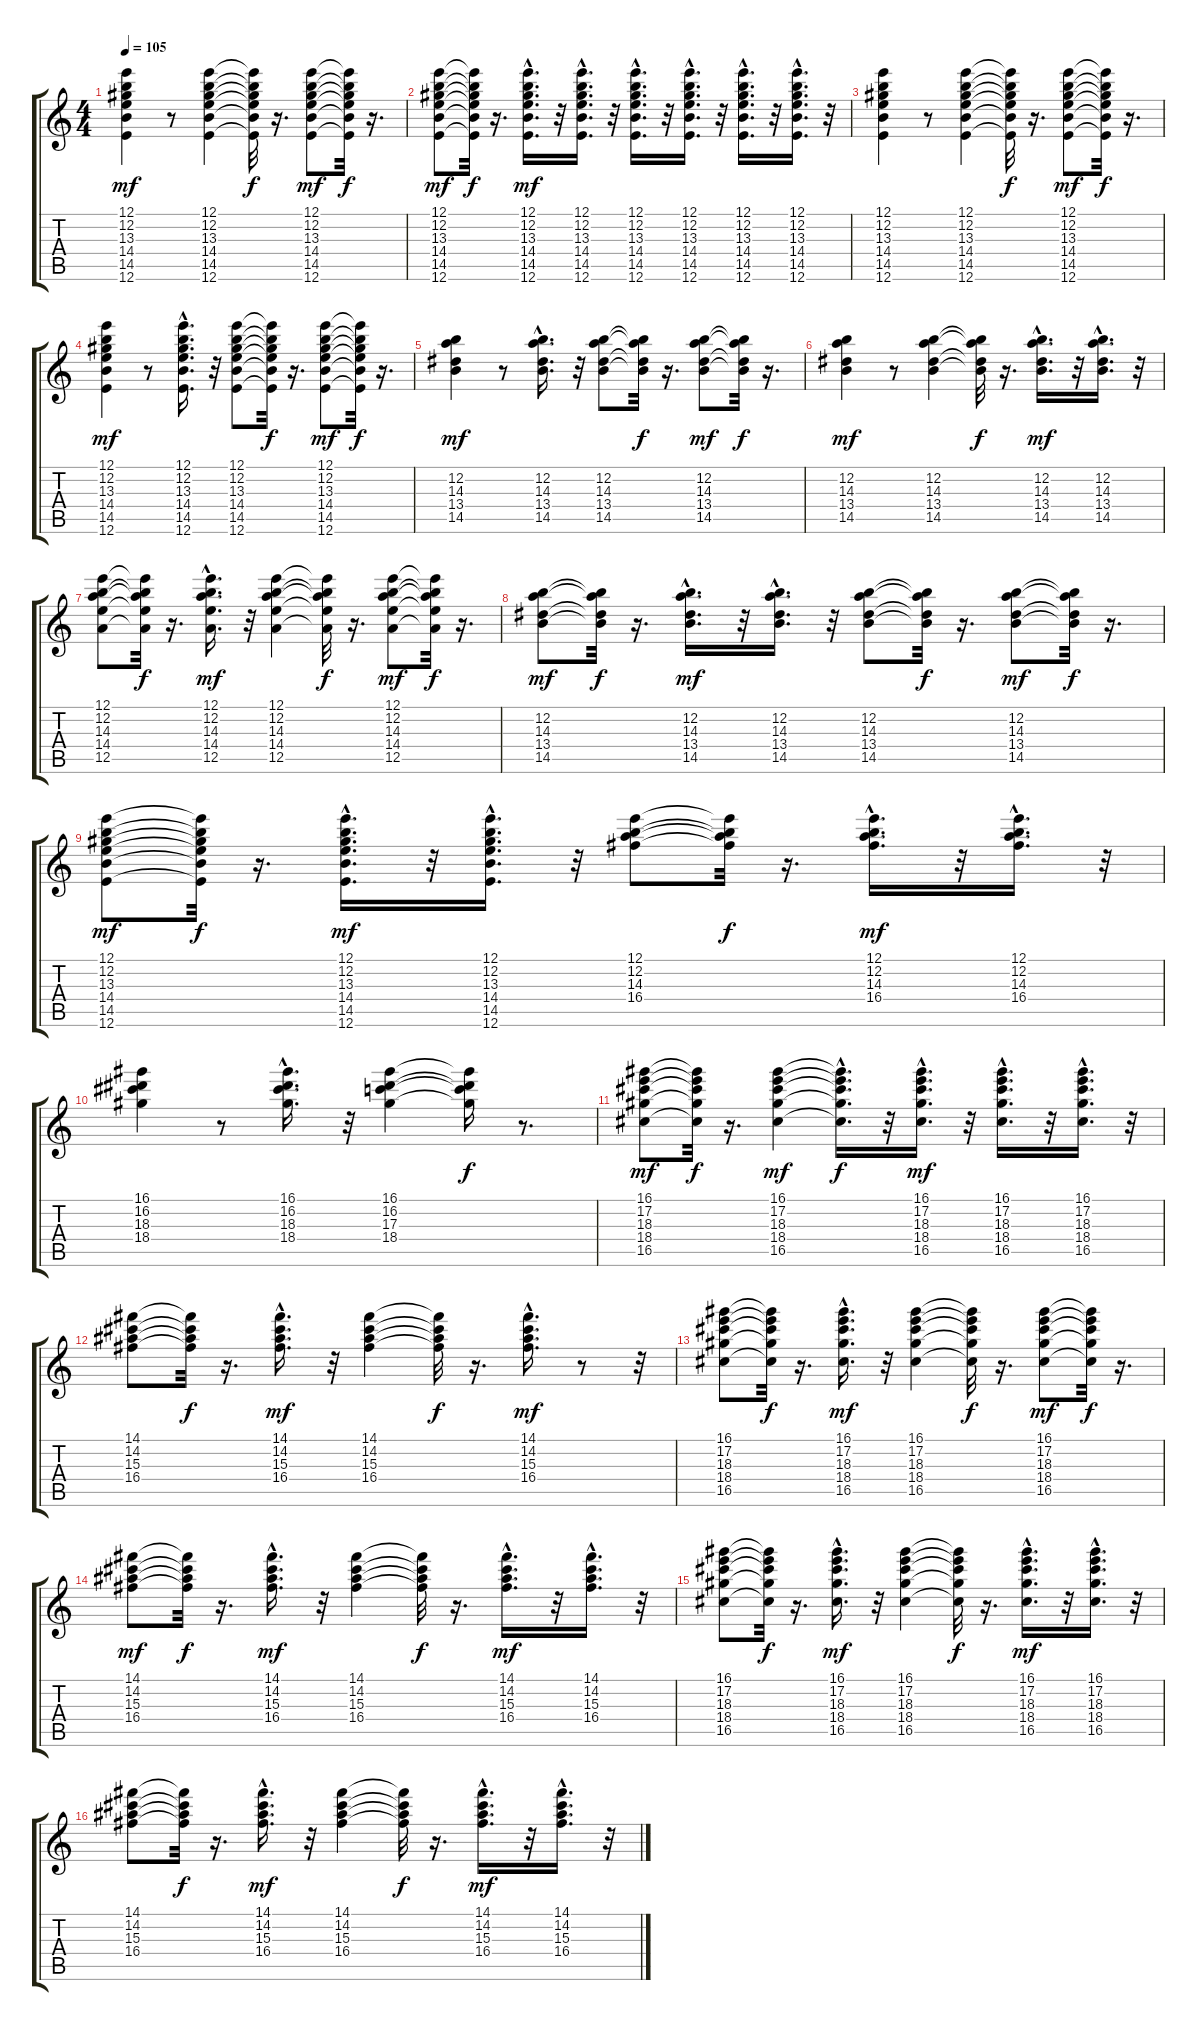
\track "" {instrument acousticguitarnylon}
\staff {score tabs}
\tuning (E4 B3 G3 D3 A2 E2) {hide}
\ts (4 4)
\tempo 105
\clef g2
\ks c
(12.1 12.2 13.3 14.4 14.5 12.6).4{dy mf} r.8 (12.1 12.2 13.3 14.4 14.5 12.6).4 (12.1{t} 12.2{t} 13.3{t} 14.4{t} 14.5{t} 12.6{t}).32{dy f} r.16{d} (12.1 12.2 13.3 14.4 14.5 12.6).8{dy mf} (12.1{t} 12.2{t} 13.3{t} 14.4{t} 14.5{t} 12.6{t}).32{dy f} r.16{d} |
(12.1 12.2 13.3 14.4 14.5 12.6).8{dy mf} (12.1{t} 12.2{t} 13.3{t} 14.4{t} 14.5{t} 12.6{t}).32{dy f} r.16{d} (12.1{hac} 12.2{hac} 13.3{hac} 14.4{hac} 14.5{hac} 12.6{hac}).16{d dy mf} r.32 (12.1{hac} 12.2{hac} 13.3{hac} 14.4{hac} 14.5{hac} 12.6{hac}).16{d} r.32 (12.1{hac} 12.2{hac} 13.3{hac} 14.4{hac} 14.5{hac} 12.6{hac}).16{d} r.32 (12.1{hac} 12.2{hac} 13.3{hac} 14.4{hac} 14.5{hac} 12.6{hac}).16{d} r.32 (12.1{hac} 12.2{hac} 13.3{hac} 14.4{hac} 14.5{hac} 12.6{hac}).16{d} r.32 (12.1{hac} 12.2{hac} 13.3{hac} 14.4{hac} 14.5{hac} 12.6{hac}).16{d} r.32 |
(12.1 12.2 13.3 14.4 14.5 12.6).4 r.8 (12.1 12.2 13.3 14.4 14.5 12.6).4 (12.1{t} 12.2{t} 13.3{t} 14.4{t} 14.5{t} 12.6{t}).32{dy f} r.16{d} (12.1 12.2 13.3 14.4 14.5 12.6).8{dy mf} (12.1{t} 12.2{t} 13.3{t} 14.4{t} 14.5{t} 12.6{t}).32{dy f} r.16{d} |
(12.1 12.2 13.3 14.4 14.5 12.6).4{dy mf} r.8 (12.1{hac} 12.2{hac} 13.3{hac} 14.4{hac} 14.5{hac} 12.6{hac}).16{d} r.32 (12.1 12.2 13.3 14.4 14.5 12.6).8 (12.1{t} 12.2{t} 13.3{t} 14.4{t} 14.5{t} 12.6{t}).32{dy f} r.16{d} (12.1 12.2 13.3 14.4 14.5 12.6).8{dy mf} (12.1{t} 12.2{t} 13.3{t} 14.4{t} 14.5{t} 12.6{t}).32{dy f} r.16{d} |
(12.2 14.3 13.4 14.5).4{dy mf} r.8 (12.2{hac} 14.3{hac} 13.4{hac} 14.5{hac}).16{d} r.32 (12.2 14.3 13.4 14.5).8 (12.2{t} 14.3{t} 13.4{t} 14.5{t}).32{dy f} r.16{d} (12.2 14.3 13.4 14.5).8{dy mf} (12.2{t} 14.3{t} 13.4{t} 14.5{t}).32{dy f} r.16{d} |
(12.2 14.3 13.4 14.5).4{dy mf} r.8 (12.2 14.3 13.4 14.5).4 (12.2{t} 14.3{t} 13.4{t} 14.5{t}).32{dy f} r.16{d} (12.2{hac} 14.3{hac} 13.4{hac} 14.5{hac}).16{d dy mf} r.32 (12.2{hac} 14.3{hac} 13.4{hac} 14.5{hac}).16{d} r.32 |
(12.1 12.2 14.3 14.4 12.5).8 (12.1{t} 12.2{t} 14.3{t} 14.4{t} 12.5{t}).32{dy f} r.16{d} (12.1{hac} 12.2{hac} 14.3{hac} 14.4{hac} 12.5{hac}).16{d dy mf} r.32 (12.1 12.2 14.3 14.4 12.5).4 (12.1{t} 12.2{t} 14.3{t} 14.4{t} 12.5{t}).32{dy f} r.16{d} (12.1 12.2 14.3 14.4 12.5).8{dy mf} (12.1{t} 12.2{t} 14.3{t} 14.4{t} 12.5{t}).32{dy f} r.16{d} |
(12.2 14.3 13.4 14.5).8{dy mf} (12.2{t} 14.3{t} 13.4{t} 14.5{t}).32{dy f} r.16{d} (12.2{hac} 14.3{hac} 13.4{hac} 14.5{hac}).16{d dy mf} r.32 (12.2{hac} 14.3{hac} 13.4{hac} 14.5{hac}).16{d} r.32 (12.2 14.3 13.4 14.5).8 (12.2{t} 14.3{t} 13.4{t} 14.5{t}).32{dy f} r.16{d} (12.2 14.3 13.4 14.5).8{dy mf} (12.2{t} 14.3{t} 13.4{t} 14.5{t}).32{dy f} r.16{d} |
(12.1 12.2 13.3 14.4 14.5 12.6).8{dy mf} (12.1{t} 12.2{t} 13.3{t} 14.4{t} 14.5{t} 12.6{t}).32{dy f} r.16{d} (12.1{hac} 12.2{hac} 13.3{hac} 14.4{hac} 14.5{hac} 12.6{hac}).16{d dy mf} r.32 (12.1{hac} 12.2{hac} 13.3{hac} 14.4{hac} 14.5{hac} 12.6{hac}).16{d} r.32 (12.1 12.2 14.3 16.4).8 (12.1{t} 12.2{t} 14.3{t} 16.4{t}).32{dy f} r.16{d} (12.1{hac} 12.2{hac} 14.3{hac} 16.4{hac}).16{d dy mf} r.32 (12.1{hac} 12.2{hac} 14.3{hac} 16.4{hac}).16{d} r.32 |
(16.1 16.2 18.3 18.4).4 r.8 (16.1{hac} 16.2{hac} 18.3{hac} 18.4{hac}).16{d} r.32 (16.1 16.2 17.3 18.4).4 (16.1{t} 16.2{t} 17.3{t} 18.4{t}).16{dy f} r.8{d} |
(16.1 17.2 18.3 18.4 16.5).8{dy mf} (16.1{t} 17.2{t} 18.3{t} 18.4{t} 16.5{t}).32{dy f} r.16{d} (16.1 17.2 18.3 18.4 16.5).4{dy mf} (16.1{hac t} 17.2{hac t} 18.3{hac t} 18.4{hac t} 16.5{hac t}).16{d dy f} r.32 (16.1{hac} 17.2{hac} 18.3{hac} 18.4{hac} 16.5{hac}).16{d dy mf} r.32 (16.1{hac} 17.2{hac} 18.3{hac} 18.4{hac} 16.5{hac}).16{d} r.32 (16.1{hac} 17.2{hac} 18.3{hac} 18.4{hac} 16.5{hac}).16{d} r.32 |
(14.1 14.2 15.3 16.4).8 (14.1{t} 14.2{t} 15.3{t} 16.4{t}).32{dy f} r.16{d} (14.1{hac} 14.2{hac} 15.3{hac} 16.4{hac}).16{d dy mf} r.32 (14.1 14.2 15.3 16.4).4 (14.1{t} 14.2{t} 15.3{t} 16.4{t}).32{dy f} r.16{d} (14.1{hac} 14.2{hac} 15.3{hac} 16.4{hac}).16{d dy mf} r.8 r.32 |
(16.1 17.2 18.3 18.4 16.5).8 (16.1{t} 17.2{t} 18.3{t} 18.4{t} 16.5{t}).32{dy f} r.16{d} (16.1{hac} 17.2{hac} 18.3{hac} 18.4{hac} 16.5{hac}).16{d dy mf} r.32 (16.1 17.2 18.3 18.4 16.5).4 (16.1{t} 17.2{t} 18.3{t} 18.4{t} 16.5{t}).32{dy f} r.16{d} (16.1 17.2 18.3 18.4 16.5).8{dy mf} (16.1{t} 17.2{t} 18.3{t} 18.4{t} 16.5{t}).32{dy f} r.16{d} |
(14.1 14.2 15.3 16.4).8{dy mf} (14.1{t} 14.2{t} 15.3{t} 16.4{t}).32{dy f} r.16{d} (14.1{hac} 14.2{hac} 15.3{hac} 16.4{hac}).16{d dy mf} r.32 (14.1 14.2 15.3 16.4).4 (14.1{t} 14.2{t} 15.3{t} 16.4{t}).32{dy f} r.16{d} (14.1{hac} 14.2{hac} 15.3{hac} 16.4{hac}).16{d dy mf} r.32 (14.1{hac} 14.2{hac} 15.3{hac} 16.4{hac}).16{d} r.32 |
(16.1 17.2 18.3 18.4 16.5).8 (16.1{t} 17.2{t} 18.3{t} 18.4{t} 16.5{t}).32{dy f} r.16{d} (16.1{hac} 17.2{hac} 18.3{hac} 18.4{hac} 16.5{hac}).16{d dy mf} r.32 (16.1 17.2 18.3 18.4 16.5).4 (16.1{t} 17.2{t} 18.3{t} 18.4{t} 16.5{t}).32{dy f} r.16{d} (16.1{hac} 17.2{hac} 18.3{hac} 18.4{hac} 16.5{hac}).16{d dy mf} r.32 (16.1{hac} 17.2{hac} 18.3{hac} 18.4{hac} 16.5{hac}).16{d} r.32 |
(14.1 14.2 15.3 16.4).8 (14.1{t} 14.2{t} 15.3{t} 16.4{t}).32{dy f} r.16{d} (14.1{hac} 14.2{hac} 15.3{hac} 16.4{hac}).16{d dy mf} r.32 (14.1 14.2 15.3 16.4).4 (14.1{t} 14.2{t} 15.3{t} 16.4{t}).32{dy f} r.16{d} (14.1{hac} 14.2{hac} 15.3{hac} 16.4{hac}).16{d dy mf} r.32 (14.1{hac} 14.2{hac} 15.3{hac} 16.4{hac}).16{d} r.32
